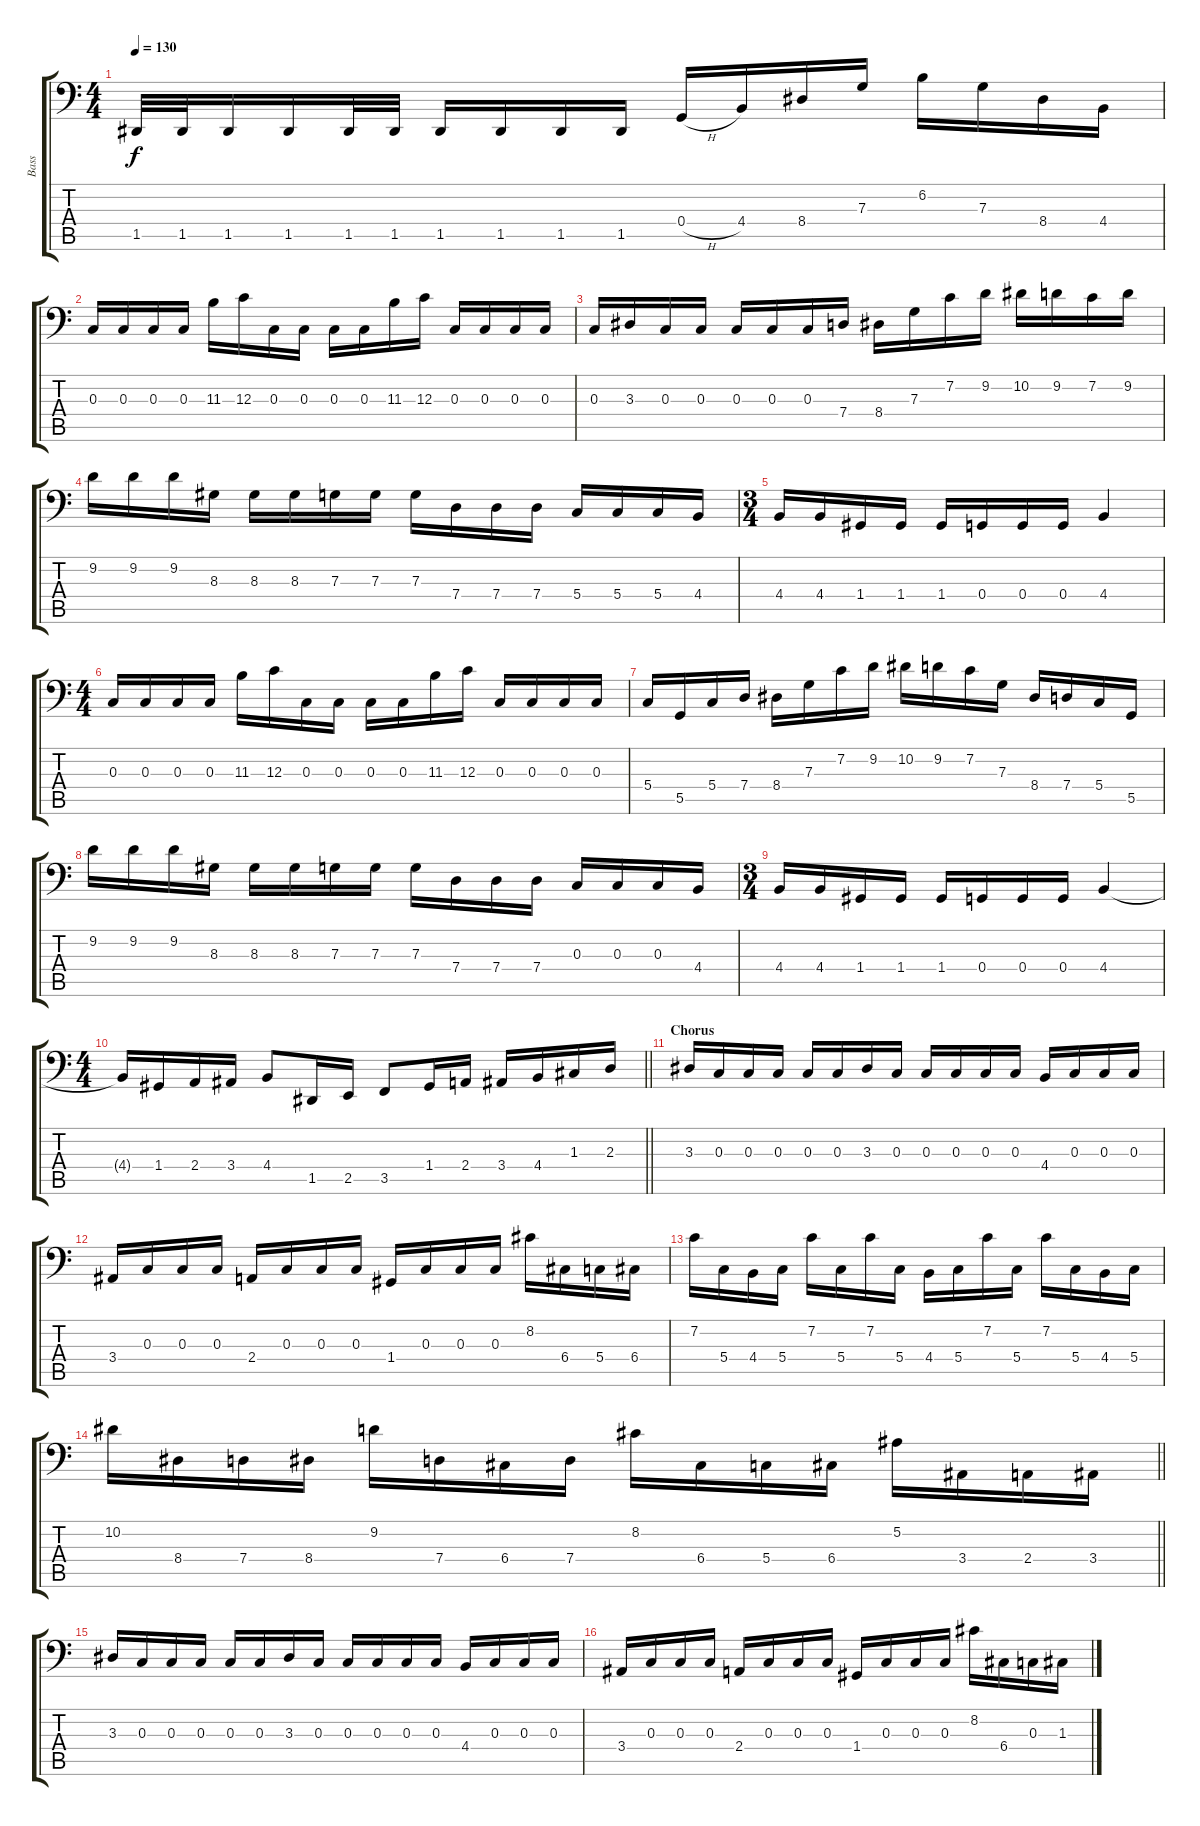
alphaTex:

\track ("Bass" "Bass") {instrument electricbassfinger}
\staff {score tabs}
\tuning (Bb2 F2 C2 G1 D1 A0) {hide}
\ts (4 4)
\tempo 130
\clef f4
\ks c
1.5.32{dy f} 1.5.32 1.5.16 1.5.16 1.5.32 1.5.32 1.5.16 1.5.16 1.5.16 1.5.16 0.4{h}.16 4.4.16 8.4.16 7.3.16 6.2.16 7.3.16 8.4.16 4.4.16 |
0.3.16 0.3.16 0.3.16 0.3.16 11.3.16 12.3.16 0.3.16 0.3.16 0.3.16 0.3.16 11.3.16 12.3.16 0.3.16 0.3.16 0.3.16 0.3.16 |
0.3.16 3.3.16 0.3.16 0.3.16 0.3.16 0.3.16 0.3.16 7.4.16 8.4.16 7.3.16 7.2.16 9.2.16 10.2.16 9.2.16 7.2.16 9.2.16 |
9.2.16 9.2.16 9.2.16 8.3.16 8.3.16 8.3.16 7.3.16 7.3.16 7.3.16 7.4.16 7.4.16 7.4.16 5.4.16 5.4.16 5.4.16 4.4.16 |
\ts (3 4)
4.4.16 4.4.16 1.4.16 1.4.16 1.4.16 0.4.16 0.4.16 0.4.16 4.4.4 |
\ts (4 4)
0.3.16 0.3.16 0.3.16 0.3.16 11.3.16 12.3.16 0.3.16 0.3.16 0.3.16 0.3.16 11.3.16 12.3.16 0.3.16 0.3.16 0.3.16 0.3.16 |
5.4.16 5.5.16 5.4.16 7.4.16 8.4.16 7.3.16 7.2.16 9.2.16 10.2.16 9.2.16 7.2.16 7.3.16 8.4.16 7.4.16 5.4.16 5.5.16 |
9.2.16 9.2.16 9.2.16 8.3.16 8.3.16 8.3.16 7.3.16 7.3.16 7.3.16 7.4.16 7.4.16 7.4.16 0.3.16 0.3.16 0.3.16 4.4.16 |
\ts (3 4)
4.4.16 4.4.16 1.4.16 1.4.16 1.4.16 0.4.16 0.4.16 0.4.16 4.4.4 |
\ts (4 4)
\barLineRight lightlight
4.4{t}.16 1.4.16 2.4.16 3.4.16 4.4.8 1.5.16 2.5.16 3.5.8 1.4.16 2.4.16 3.4.16 4.4.16 1.3.16 2.3.16 |
\section ("" "Chorus")
3.3.16 0.3.16 0.3.16 0.3.16 0.3.16 0.3.16 3.3.16 0.3.16 0.3.16 0.3.16 0.3.16 0.3.16 4.4.16 0.3.16 0.3.16 0.3.16 |
3.4.16 0.3.16 0.3.16 0.3.16 2.4.16 0.3.16 0.3.16 0.3.16 1.4.16 0.3.16 0.3.16 0.3.16 8.2.16 6.4.16 5.4.16 6.4.16 |
7.2.16 5.4.16 4.4.16 5.4.16 7.2.16 5.4.16 7.2.16 5.4.16 4.4.16 5.4.16 7.2.16 5.4.16 7.2.16 5.4.16 4.4.16 5.4.16 |
\barLineRight lightlight
10.2.16 8.4.16 7.4.16 8.4.16 9.2.16 7.4.16 6.4.16 7.4.16 8.2.16 6.4.16 5.4.16 6.4.16 5.2.16 3.4.16 2.4.16 3.4.16 |
3.3.16 0.3.16 0.3.16 0.3.16 0.3.16 0.3.16 3.3.16 0.3.16 0.3.16 0.3.16 0.3.16 0.3.16 4.4.16 0.3.16 0.3.16 0.3.16 |
3.4.16 0.3.16 0.3.16 0.3.16 2.4.16 0.3.16 0.3.16 0.3.16 1.4.16 0.3.16 0.3.16 0.3.16 8.2.16 6.4.16 0.3.16 1.3.16
